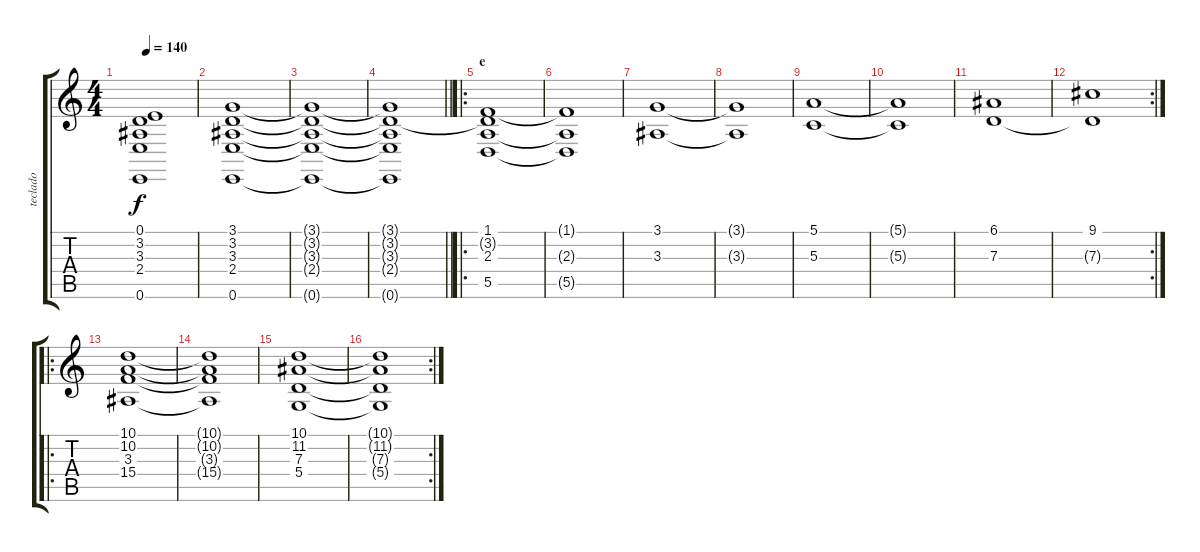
\track ("teclado" "teclado") {instrument lead2sawtooth}
\staff {score tabs}
\tuning (E4 B3 G3 D3 A2 E2) {hide}
\ts (4 4)
\tempo 140
\clef g2
\ks c
(0.1{t} 3.2{t} 3.3{t} 2.4{t} 0.6{t}).1{dy f} |
(3.1 3.2 3.3 2.4 0.6).1 |
(3.1{t} 3.2{t} 3.3{t} 2.4{t} 0.6{t}).1 |
\barLineRight lightlight
(3.1{t} 3.2{t} 3.3{t} 2.4{t} 0.6{t}).1 |
\ro
\section ("" "e")
(1.1 3.2{t} 2.3 5.5).1 |
(1.1{t} 2.3{t} 5.5{t}).1 |
(3.1 3.3).1 |
(3.1{t} 3.3{t}).1 |
(5.1 5.3).1 |
(5.1{t} 5.3{t}).1 |
(6.1 7.3).1 |
\rc 2
(9.1 7.3{t}).1 |
\ro
(10.1 10.2 3.3 15.4).1 |
(10.1{t} 10.2{t} 3.3{t} 15.4{t}).1 |
(10.1 11.2 7.3 5.4).1 |
\rc 2
(10.1{t} 11.2{t} 7.3{t} 5.4{t}).1
